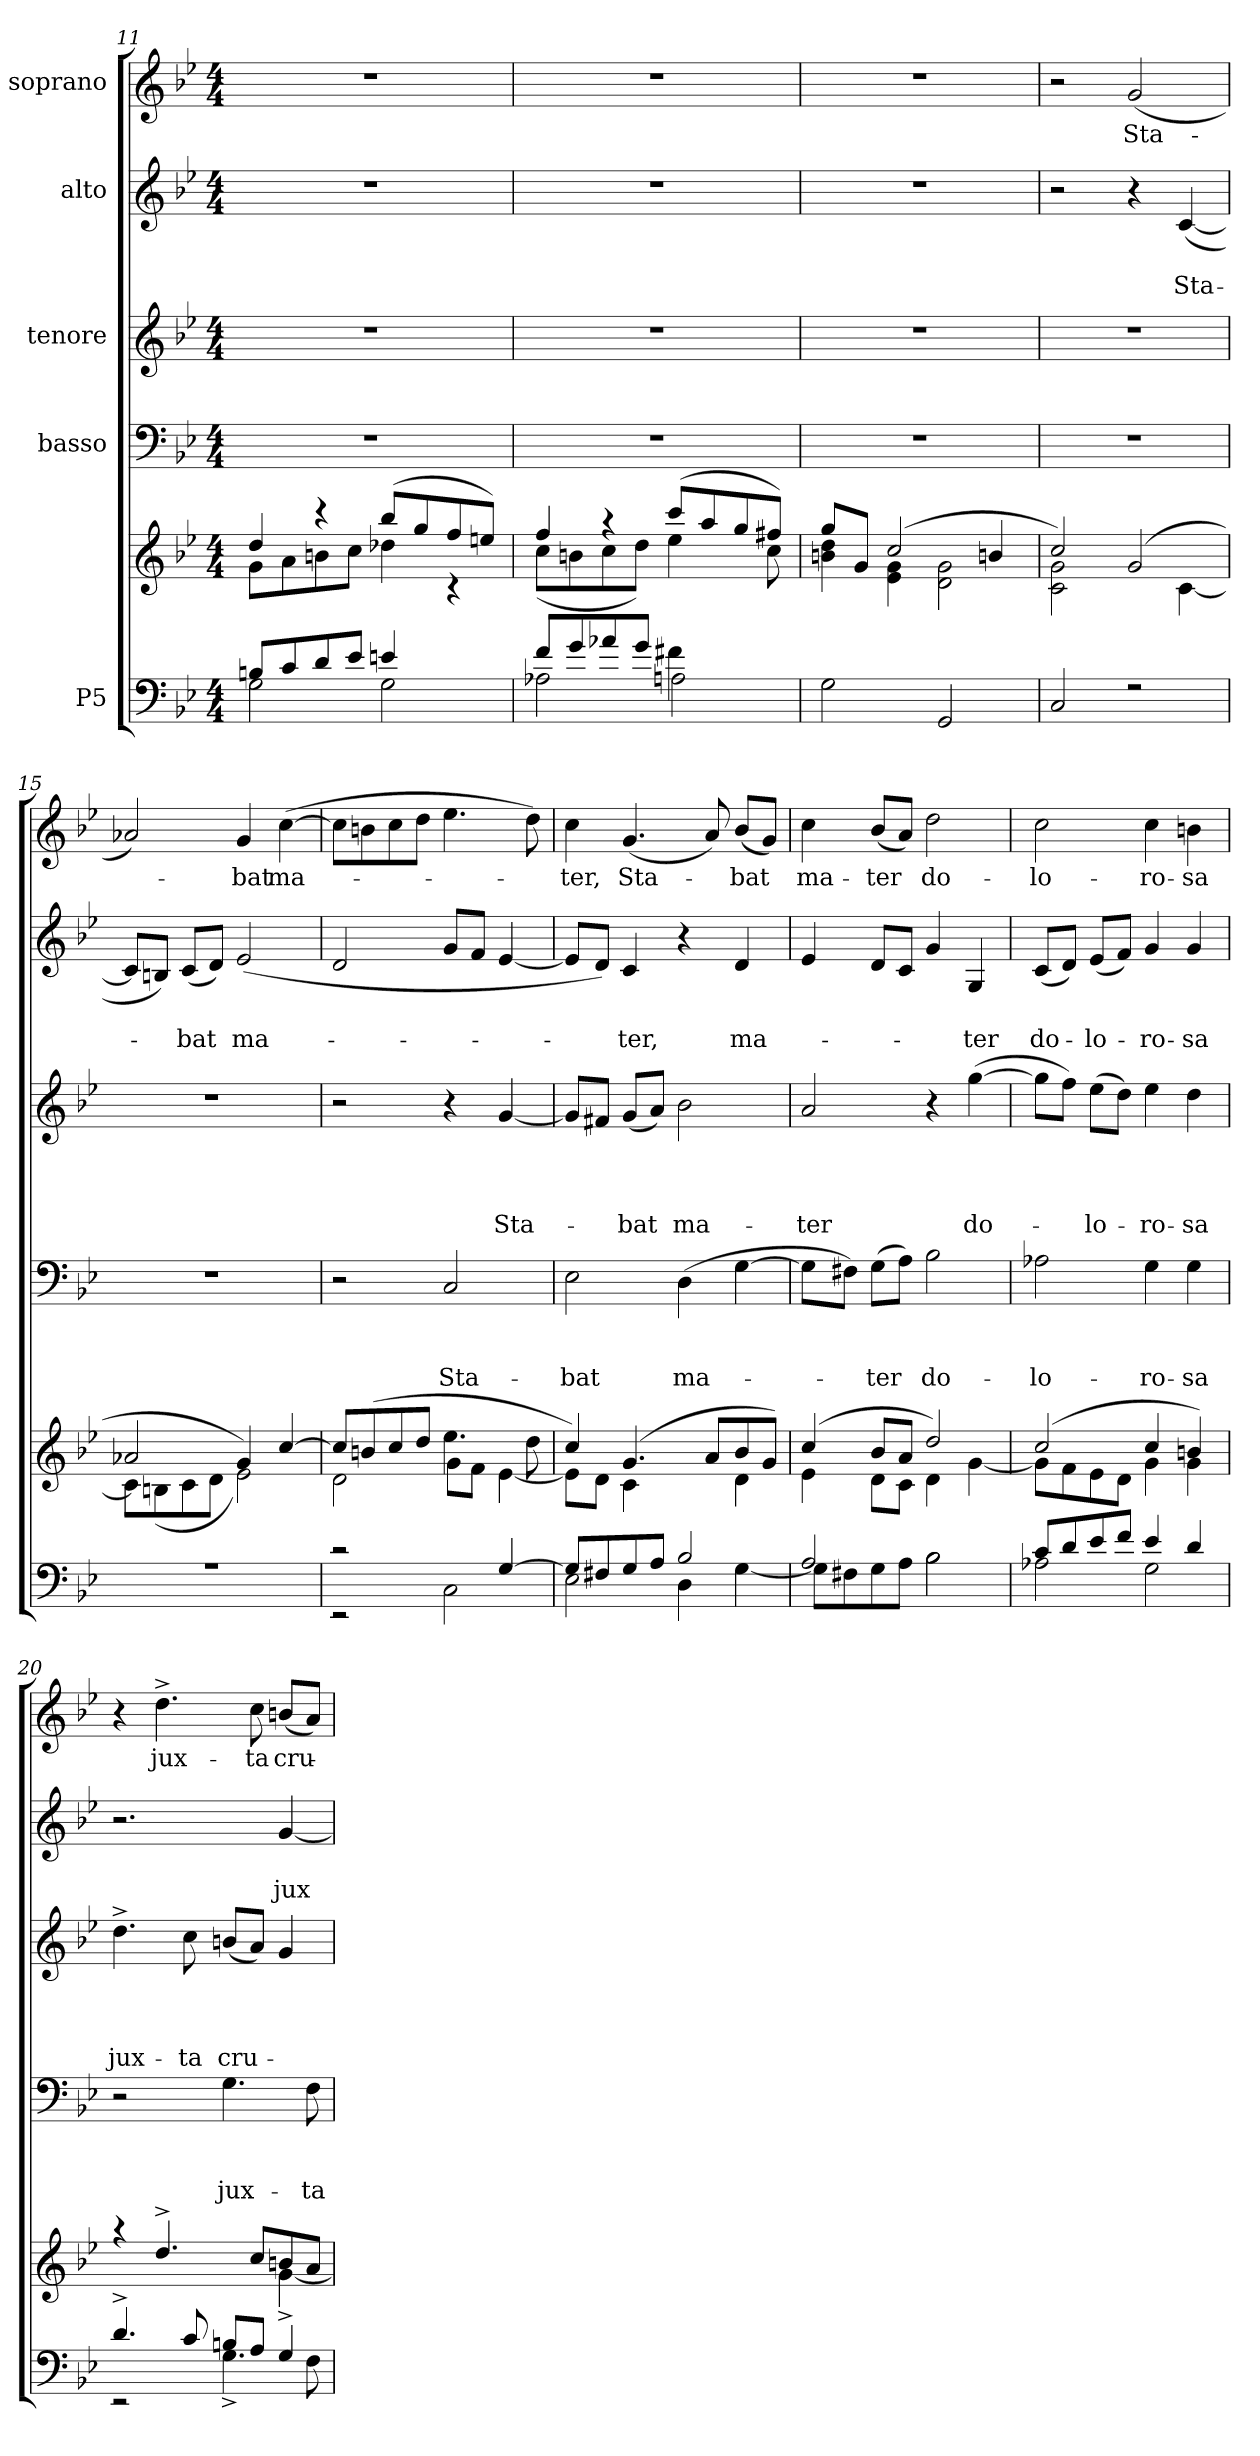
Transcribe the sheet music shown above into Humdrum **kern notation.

**kern	**kern	**kern	**text	**text	**text	**kern	**text	**text	**text	**text	**kern	**text	**text	**kern	**text
*part5	*part5	*part4	*part4	*part4	*part4	*part3	*part3	*part3	*part3	*part3	*part2	*part2	*part2	*part1	*part1
*staff6	*staff5	*staff4	*staff4	*staff4	*staff4	*staff3	*staff3	*staff3	*staff3	*staff3	*staff2	*staff2	*staff2	*staff1	*staff1
*I"P5	*	*I"basso	*	*	*	*I"tenore	*	*	*	*	*I"alto	*	*	*I"soprano	*
*clefF4	*clefG2	*clefF4	*	*	*	*clefG2	*	*	*	*	*clefG2	*	*	*clefG2	*
*	*	*	*	*	*	*ITrd7c12	*	*	*	*	*	*	*	*	*
*k[b-e-]	*k[b-e-]	*k[b-e-]	*	*	*	*k[b-e-]	*	*	*	*	*k[b-e-]	*	*	*k[b-e-]	*
*B-:	*B-:	*B-:	*	*	*	*B-:	*	*	*	*	*B-:	*	*	*B-:	*
*M4/4	*M4/4	*M4/4	*	*	*	*M4/4	*	*	*	*	*M4/4	*	*	*M4/4	*
=11	=11	=11	=11	=11	=11	=11	=11	=11	=11	=11	=11	=11	=11	=11	=11
*^	*^	*	*	*	*	*	*	*	*	*	*	*	*	*	*
*	*	*	*^	*	*	*	*	*	*	*	*	*	*	*	*	*	*
8Bn/L	2G\	4dd/	8g\L	1ryy	1r	.	.	.	1r	.	.	.	.	1r	.	.	1r	.
8c/	.	.	8a\	.	.	.	.	.	.	.	.	.	.	.	.	.	.	.
8d/	.	4rccc	8bn\	.	.	.	.	.	.	.	.	.	.	.	.	.	.	.
8e-/J	.	.	8cc\J	.	.	.	.	.	.	.	.	.	.	.	.	.	.	.
4en/	2G\	(>8bb-/L	4dd-X\	.	.	.	.	.	.	.	.	.	.	.	.	.	.	.
.	.	8gg/	.	.	.	.	.	.	.	.	.	.	.	.	.	.	.	.
4ryy	.	8ff/	4rc	.	.	.	.	.	.	.	.	.	.	.	.	.	.	.
.	.	8een/J)	.	.	.	.	.	.	.	.	.	.	.	.	.	.	.	.
=12	=12	=12	=12	=12	=12	=12	=12	=12	=12	=12	=12	=12	=12	=12	=12	=12	=12	=12
8f/L	2A-X\	4ff/	(<8cc\L	1ryy	1r	.	.	.	1r	.	.	.	.	1r	.	.	1r	.
8g/	.	.	8bn\	.	.	.	.	.	.	.	.	.	.	.	.	.	.	.
8a-X/	.	4raa	8cc\	.	.	.	.	.	.	.	.	.	.	.	.	.	.	.
8g/J	.	.	8dd\J)	.	.	.	.	.	.	.	.	.	.	.	.	.	.	.
4f#X\	2An\	(>8ccc/L	4ee-\	.	.	.	.	.	.	.	.	.	.	.	.	.	.	.
.	.	8aa/	.	.	.	.	.	.	.	.	.	.	.	.	.	.	.	.
4ryy	.	8gg/	8ryy	.	.	.	.	.	.	.	.	.	.	.	.	.	.	.
.	.	8ff#X/J)	8cc\	.	.	.	.	.	.	.	.	.	.	.	.	.	.	.
=13	=13	=13	=13	=13	=13	=13	=13	=13	=13	=13	=13	=13	=13	=13	=13	=13	=13	=13
2G\	1ryy	8gg/L	4bn\ 4dd\	1ryy	1r	.	.	.	1r	.	.	.	.	1r	.	.	1r	.
.	.	8g/J	.	.	.	.	.	.	.	.	.	.	.	.	.	.	.	.
.	.	(>2cc/	4e-\ 4g\	.	.	.	.	.	.	.	.	.	.	.	.	.	.	.
2GG/	.	.	2d\ 2g\	.	.	.	.	.	.	.	.	.	.	.	.	.	.	.
.	.	4bni/	.	.	.	.	.	.	.	.	.	.	.	.	.	.	.	.
!!LO:PB:g=z
=14	=14	=14	=14	=14	=14	=14	=14	=14	=14	=14	=14	=14	=14	=14	=14	=14	=14	=14
2C/	1ryy	2cc/)	2c\ 2g\	1ryy	1r	.	.	.	1r	.	.	.	.	2r	.	.	2r	.
!	!	!	!	!	!	!	!	!	!	!	!	!	!	!	!	!	!	!LO:LY:b
2r	.	(>2g/	4ryy	.	.	.	.	.	.	.	.	.	.	4r	.	.	(<2g/	Sta-
!	!	!	!	!	!	!	!	!	!	!	!	!	!	!	!	!LO:LY:b	!	!
.	.	.	[>4c\	.	.	.	.	.	.	.	.	.	.	(<[<4c/	.	Sta-	.	.
=15	=15	=15	=15	=15	=15	=15	=15	=15	=15	=15	=15	=15	=15	=15	=15	=15	=15	=15
1r	1ryy	2a-X/	8c\L]	1ryy	1r	.	.	.	1r	.	.	.	.	8c/L]	.	.	2a-X/)	.
.	.	.	(<8Bn\	.	.	.	.	.	.	.	.	.	.	8Bn/J)	.	.	.	.
!	!	!	!	!	!	!	!	!	!	!	!	!	!	!	!	!LO:LY:b	!	!
.	.	.	8c\	.	.	.	.	.	.	.	.	.	.	(<8c/L	.	-bat	.	.
.	.	.	8d\J	.	.	.	.	.	.	.	.	.	.	8d/J)	.	.	.	.
!	!	!	!	!	!	!	!	!	!	!	!	!	!	!	!	!LO:LY:b	!	!LO:LY:b
.	.	4g/)	2e-\)	.	.	.	.	.	.	.	.	.	.	(<2e-/	.	ma-	4g/	-bat
!	!	!	!	!	!	!	!	!	!	!	!	!	!	!	!	!	!	!LO:LY:b
.	.	[>4cc/	.	.	.	.	.	.	.	.	.	.	.	.	.	.	(<[>4cc\	ma-
=16	=16	=16	=16	=16	=16	=16	=16	=16	=16	=16	=16	=16	=16	=16	=16	=16	=16	=16
2rc	2rEE	8cc/L]	2d\	1ryy	2r	.	.	.	2r	.	.	.	.	2d/	.	.	8cc\L]	.
.	.	(>8bn/	.	.	.	.	.	.	.	.	.	.	.	.	.	.	8bn\	.
.	.	8cc/	.	.	.	.	.	.	.	.	.	.	.	.	.	.	8cc\	.
.	.	8dd/J	.	.	.	.	.	.	.	.	.	.	.	.	.	.	8dd\J	.
!	!	!	!	!	!	!	!	!LO:LY:b	!	!	!	!	!	!	!	!	!	!
4ryy	2C\	4.ee-\	8g\L	.	2C/	.	.	Sta-	4r	.	.	.	.	8g/L	.	.	4.ee-\	.
.	.	.	8f\J	.	.	.	.	.	.	.	.	.	.	8f/J	.	.	.	.
!	!	!	!	!	!	!	!	!	!	!	!	!	!LO:LY:b	!	!	!	!	!
[>4G/	.	.	[<4e-\	.	.	.	.	.	[<4G/	.	.	.	Sta-	[<4e-/	.	.	.	.
.	.	8dd\	.	.	.	.	.	.	.	.	.	.	.	.	.	.	8dd\)	.
=17	=17	=17	=17	=17	=17	=17	=17	=17	=17	=17	=17	=17	=17	=17	=17	=17	=17	=17
!	!	!	!	!	!	!	!	!LO:LY:b	!	!	!	!	!	!	!	!	!	!LO:LY:b
8G/L]	2E-\	4cc/)	8e-\L]	1ryy	2E-\	.	.	-bat	8G/L]	.	.	.	.	8e-/L]	.	.	4cc\	-ter,
8F#X/	.	.	8d\J	.	.	.	.	.	8F#X/J	.	.	.	.	8d/J)	.	.	.	.
!	!	!	!	!	!	!	!	!	!	!	!	!	!LO:LY:b	!	!	!LO:LY:b	!	!LO:LY:b
8G/	.	(>4.g/	4c\	.	.	.	.	.	(<8G/L	.	.	.	-bat	4c/	.	-ter,	(<4.g/	Sta-
8A/J	.	.	.	.	.	.	.	.	8A/J)	.	.	.	.	.	.	.	.	.
!	!	!	!	!	!	!	!	!LO:LY:b	!	!	!	!	!LO:LY:b	!	!	!	!	!
2B-/	4D\	.	4ryy	.	(>4D\	.	.	ma-	2B-\	.	.	.	ma-	4r	.	.	.	.
.	.	8a/L	.	.	.	.	.	.	.	.	.	.	.	.	.	.	8a/)	.
!	!	!	!	!	!	!	!	!	!	!	!	!	!	!	!	!LO:LY:b	!	!LO:LY:b
.	[<4G\	8b-/	4d\	.	[>4G\	.	.	.	.	.	.	.	.	4d/	.	ma-	(<8b-/L	-bat
.	.	8g/J)	.	.	.	.	.	.	.	.	.	.	.	.	.	.	8g/J)	.
=18	=18	=18	=18	=18	=18	=18	=18	=18	=18	=18	=18	=18	=18	=18	=18	=18	=18	=18
!	!	!	!	!	!	!	!	!	!	!	!	!	!LO:LY:b	!	!	!	!	!LO:LY:b
2A/	8G\L]	(>4cc/	4e-\	1ryy	8G\L]	.	.	.	2A/	.	.	.	-ter	4e-/	.	.	4cc\	ma-
.	8F#X\	.	.	.	8F#X\J)	.	.	.	.	.	.	.	.	.	.	.	.	.
!	!	!	!	!	!	!	!	!LO:LY:b	!	!	!	!	!	!	!	!	!	!LO:LY:b
.	8G\	8b-/L	8d\L	.	(>8G\L	.	.	-ter	.	.	.	.	.	8d/L	.	.	(<8b-/L	-ter
.	8A\J	8a/J	8c\J	.	8A\J)	.	.	.	.	.	.	.	.	8c/J	.	.	8a/J)	.
!	!	!	!	!	!	!	!	!LO:LY:b	!	!	!	!	!	!	!	!	!	!LO:LY:b
2B-\	2B-\	2dd/)	4d\	.	2B-\	.	.	do-	4r	.	.	.	.	4g/	.	.	2dd\	do-
!	!	!	!	!	!	!	!	!	!	!	!	!	!LO:LY:b	!	!	!LO:LY:b	!	!
.	.	.	[<4g\	.	.	.	.	.	(<[>4g\	.	.	.	do-	4G/	.	-ter	.	.
=19	=19	=19	=19	=19	=19	=19	=19	=19	=19	=19	=19	=19	=19	=19	=19	=19	=19	=19
!	!	!	!	!	!	!	!	!LO:LY:b	!	!	!	!	!	!	!	!LO:LY:b	!	!LO:LY:b
8c/L	2A-X\	(>2cc/	8g\L]	1ryy	2A-X\	.	.	-lo-	8g\L]	.	.	.	.	(<8c/L	.	do-	2cc\	-lo-
8d/	.	.	8f\	.	.	.	.	.	8f\J)	.	.	.	.	8d/J)	.	.	.	.
!	!	!	!	!	!	!	!	!	!	!	!	!	!LO:LY:b	!	!	!LO:LY:b	!	!
8e-/	.	.	8e-\	.	.	.	.	.	(>8e-\L	.	.	.	-lo-	(<8e-/L	.	-lo-	.	.
8f/J	.	.	8d\J	.	.	.	.	.	8d\J)	.	.	.	.	8f/J)	.	.	.	.
!	!	!	!	!	!	!	!	!LO:LY:b	!	!	!	!	!LO:LY:b	!	!	!LO:LY:b	!	!LO:LY:b
4e-/	2G\	4cc/	4g\	.	4G\	.	.	-ro-	4e-\	.	.	.	-ro-	4g/	.	-ro-	4cc\	-ro-
!	!	!	!	!	!	!	!	!LO:LY:b	!	!	!	!	!LO:LY:b	!	!	!LO:LY:b	!	!LO:LY:b
4d/	.	4bn/)	4g\	.	4G\	.	.	-sa	4d\	.	.	.	-sa	4g/	.	-sa	4bn\	-sa
!!LO:LB:g=z
=20	=20	=20	=20	=20	=20	=20	=20	=20	=20	=20	=20	=20	=20	=20	=20	=20	=20	=20
!	!	!	!	!	!	!	!	!	!	!	!	!	!LO:LY:b	!	!	!	!	!
4.d^>/	2rEE	4raa	2.ryy	1ryy	2r	.	.	.	4.d^>\	.	.	.	jux-	2.r	.	.	4r	.
!	!	!	!	!	!	!	!	!	!	!	!	!	!	!	!	!	!	!LO:LY:b
.	.	4.dd^>/	.	.	.	.	.	.	.	.	.	.	.	.	.	.	4.dd^>\	jux-
!	!	!	!	!	!	!	!	!	!	!	!	!	!LO:LY:b	!	!	!	!	!
8c/	.	.	.	.	.	.	.	.	8c\	.	.	.	-ta	.	.	.	.	.
!	!	!	!	!	!	!	!	!LO:LY:b	!	!	!	!	!LO:LY:b	!	!	!	!	!
8Bn/L	4.G^<\	.	.	.	4.G\	.	.	jux-	(<8Bn/L	.	.	.	cru-	.	.	.	.	.
!	!	!	!	!	!	!	!	!	!	!	!	!	!	!	!	!	!	!LO:LY:b
8A/J	.	8cc/L	.	.	.	.	.	.	8A/J)	.	.	.	.	.	.	.	8cc\	-ta
!	!	!	!	!	!	!	!	!	!	!	!	!	!	!	!	!LO:LY:b	!	!LO:LY:b
4G^>/	.	8bn/	[<4g\	.	.	.	.	.	4G/	.	.	.	.	[<4g/	.	jux-	(<8bn/L	cru-
!	!	!	!	!	!	!	!	!LO:LY:b	!	!	!	!	!	!	!	!	!	!
.	8F\	8a/J	.	.	8F\	.	.	-ta	.	.	.	.	.	.	.	.	8a/J)	.
*v	*v	*	*	*	*	*	*	*	*	*	*	*	*	*	*	*	*	*
*	*v	*v	*v	*	*	*	*	*	*	*	*	*	*	*	*	*	*
=	=	=	=	=	=	=	=	=	=	=	=	=	=	=	=
*-	*-	*-	*-	*-	*-	*-	*-	*-	*-	*-	*-	*-	*-	*-	*-
